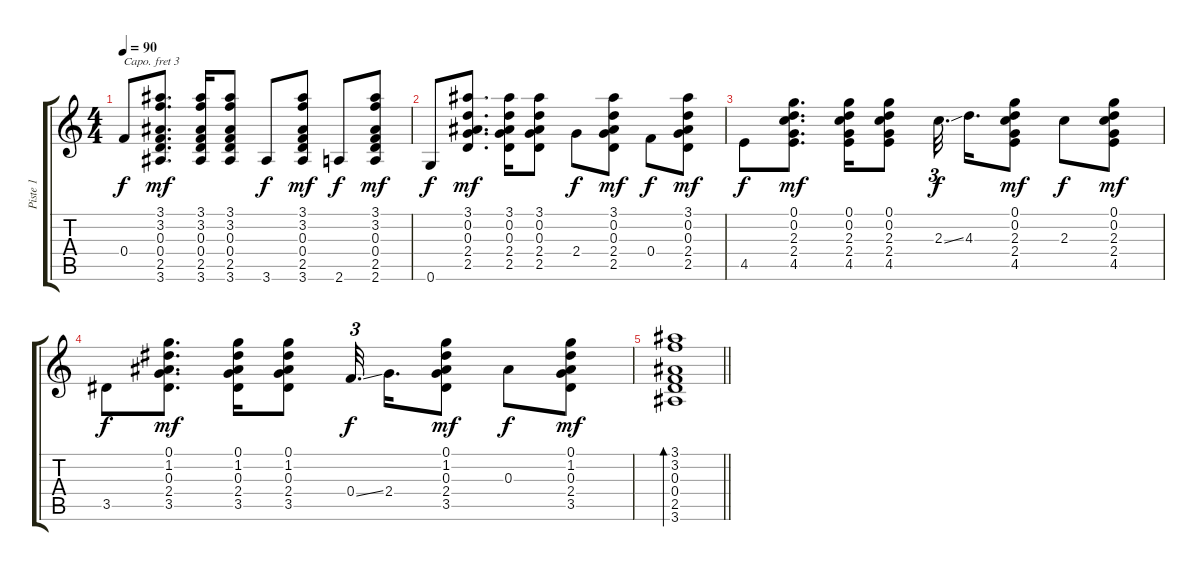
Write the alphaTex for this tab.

\track ("Piste 1" "Piste 1") {instrument acousticguitarsteel}
\staff {score tabs}
\capo 3
\tuning (E4 B3 G3 D3 A2 E2) {hide}
\ts (4 4)
\tempo 90
\clef g2
\ks c
0.4.8{dy f} (3.1 3.2 0.3 0.4 2.5 3.6).8{d dy mf} (3.1 3.2 0.3 0.4 2.5 3.6).16 (3.1 3.2 0.3 0.4 2.5 3.6).8 3.6.8{dy f} (3.1 3.2 0.3 0.4 2.5 3.6).8{dy mf} 2.6.8{dy f} (3.1 3.2 0.3 0.4 2.5 2.6).8{dy mf} |
0.6.8{dy f} (3.1 0.2 0.3 2.4 2.5).8{d dy mf} (3.1 0.2 0.3 2.4 2.5).16 (3.1 0.2 0.3 2.4 2.5).8 2.4.8{dy f} (3.1 0.2 0.3 2.4 2.5).8{dy mf} 0.4.8{dy f} (3.1 0.2 0.3 2.4 2.5).8{dy mf} |
4.5.8{dy f} (0.1 0.2 2.3 2.4 4.5).8{d dy mf} (0.1 0.2 2.3 2.4 4.5).16 (0.1 0.2 2.3 2.4 4.5).8 2.3{ss}.32{d tu (3 2) dy f beam splitsecondary} 4.3.16{d} (0.1 0.2 2.3 2.4 4.5).8{dy mf} 2.3.8{dy f} (0.1 0.2 2.3 2.4 4.5).8{dy mf} |
3.5.8{dy f} (0.1 1.2 0.3 2.4 3.5).8{d dy mf} (0.1 1.2 0.3 2.4 3.5).16 (0.1 1.2 0.3 2.4 3.5).8 0.4{ss}.32{d tu (3 2) dy f beam splitsecondary} 2.4.16{d} (0.1 1.2 0.3 2.4 3.5).8{dy mf} 0.3.8{dy f} (0.1 1.2 0.3 2.4 3.5).8{dy mf} |
\barLineRight lightlight
(3.1 3.2 0.3 0.4 2.5 3.6).1{bd 120}
